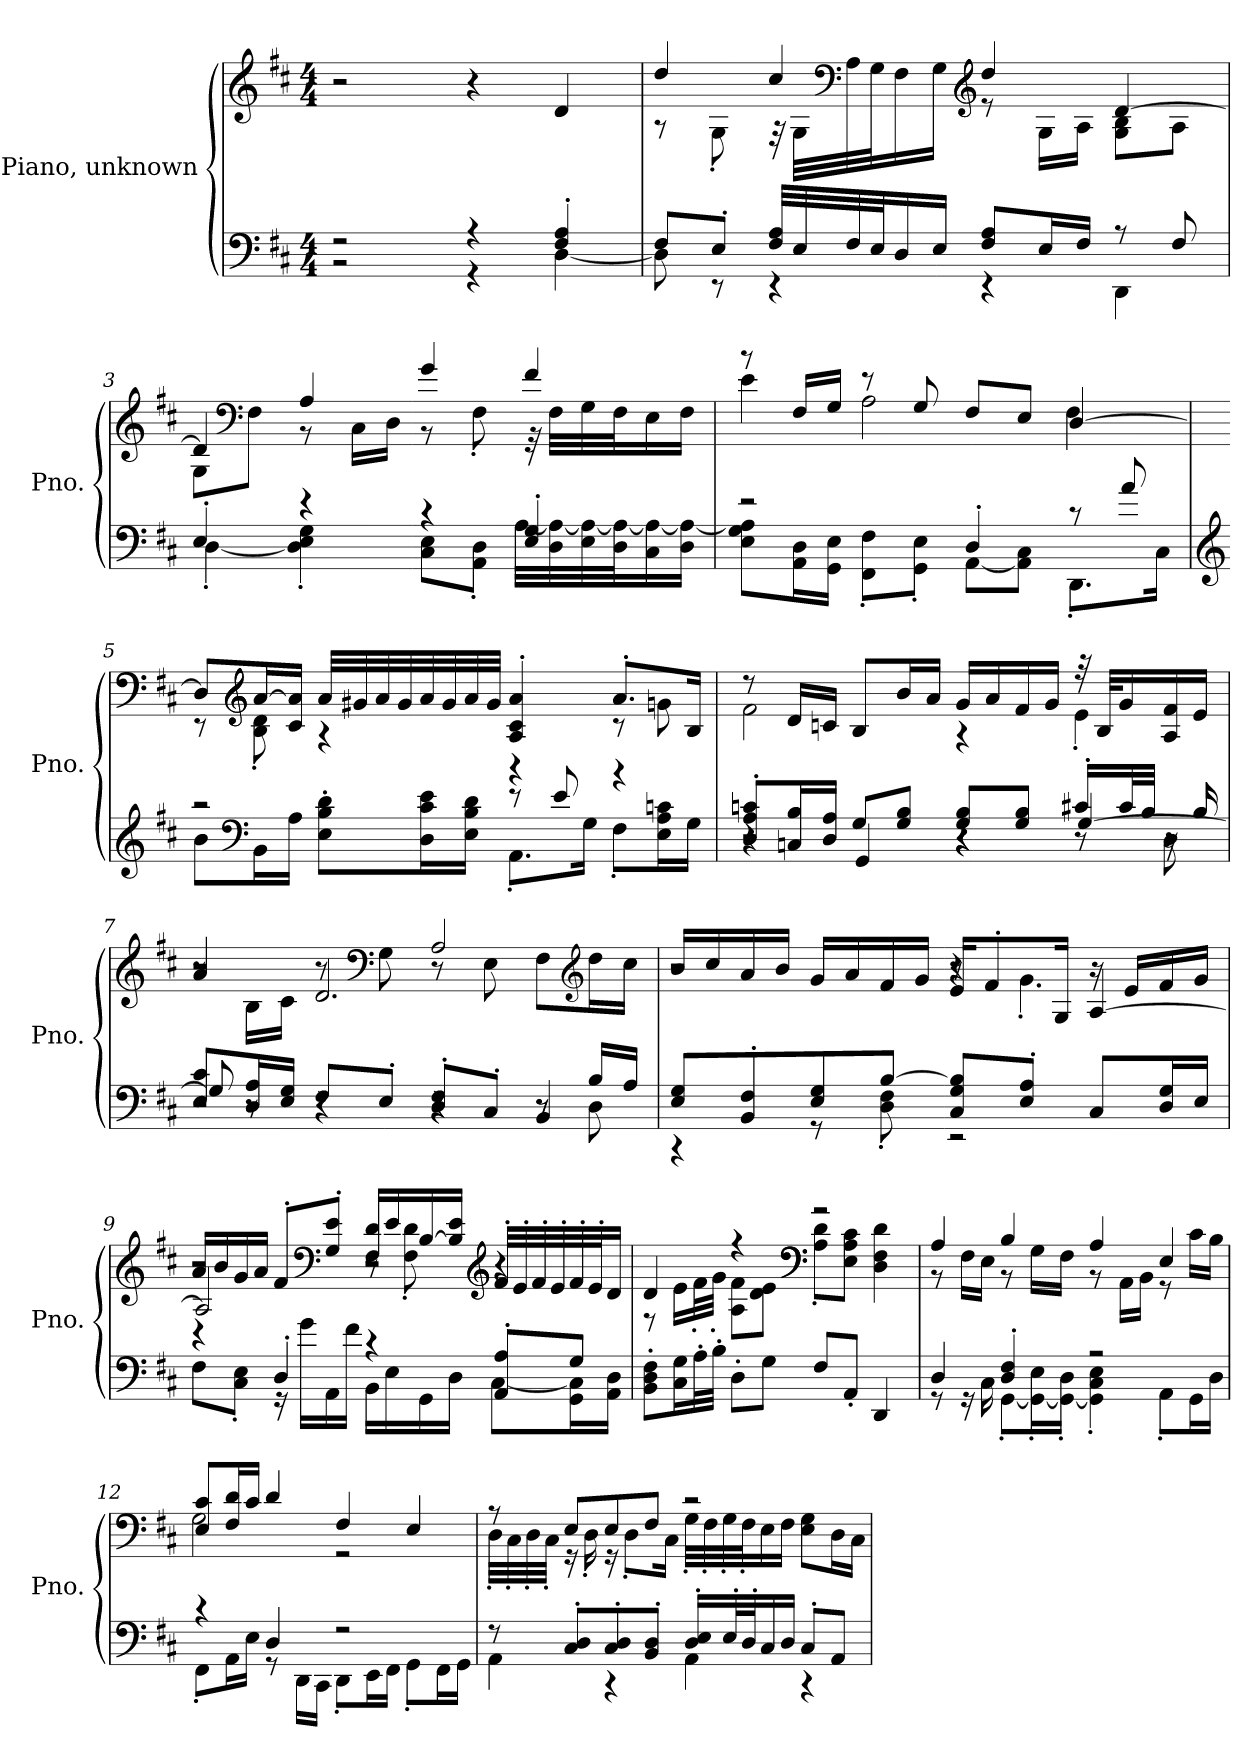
**kern	**kern
*part1	*part1
*staff2	*staff1
*I"Piano, unknown	*
*I'Pno.	*
*clefF4	*clefG2
*k[f#c#]	*k[f#c#]
*M4/4	*M4/4
*MM120	*MM120
=1	=1
*^	*
2r	2r	2r
4r	4r	4r
4F#/' 4A/'	[4D\	4d/
=2	=2	=2
*	*	*^
8F#/L	8D\]	4dd/	8r
8E'/J	8r	.	8G'\
32F#/ 32A/LLL	4r	4cc#/	32r
32E/	.	.	32G\LLL
*	*	*clefF4	*
32F#/	.	.	32A\
32E/J	.	.	32G\J
16D/	.	.	16F#\
16E/JJ	.	.	16G\JJ
*	*	*clefG2	*
8F#/ 8A/L	4r	4dd/	8r
16E/L	.	.	16G\LL
16F#/JJ	.	.	16A\JJ
8r	4DD\	[4d/	8G\ 8B\L
8F#/	.	.	8A\J
=3	=3	=3	=3
4E'/	[4D'\	4d/]	8G\L
*	*	*clefF4	*
.	.	.	8F#\J
4r	4D\]' 4E\' 4G\'	4A/	8r
.	.	.	16C#\LL
.	.	.	16D\JJ
4r	8C#\ 8E\L	4g/	8r
.	8AA\' 8D\'J	.	8F#'\
4E/' 4G/'	[32A\LLL	4f#/	32r
.	32D\ 32A\_	.	32F#\LLL
.	32E\ 32A\_	.	32G\
.	32D\ 32A\_J	.	32F#\J
.	16C#\ 16A\_	.	16E\
.	16D\ 16A\_JJ	.	16F#\JJ
!!LO:LB:g=z	!!
=4	=4	=4	=4
2r	8E\ 8G\ 8A\]L	8r	4e\
.	16AA\ 16D\L	16F#/LL	.
.	16GG\ 16E\JJ	16G/JJ	.
.	8FF#\' 8F#\'L	8r	2A\
.	8GG\' 8E\'J	8G/	.
4D'/	[8AA\L	8F#/L	.
.	8AA\] 8C#\J	8E/J	.
8r	8.DD'\L	[4D/	4F#\
8a/	.	.	.
.	16C#\Jk	.	.
=5	=5	=5	=5
*clefG2	*	*	*
2r	8b\L	8D/L]	8r
*clefF4	*	*clefG2	*
.	16BB\L	[16a/L	8B\' 8d\'
.	16A\JJ	16c#/ 16a/]JJ	.
.	8E\' 8B\' 8d\'L	32a/LLL	4r
.	.	32g#X/	.
.	.	32a/	.
.	.	32g#/	.
.	16D\ 16c#\ 16e\L	32a/	.
.	.	32g#/	.
.	16E\ 16B\ 16d\JJ	32a/	.
.	.	32g#/JJJ	.
8r	8.AA'\L	4A/' 4c#/' 4a/'	4r
8e/	.	.	.
.	16G\Jk	.	.
4r	8F#'\L	8.a'/L	8r
.	16E\ 16A\ 16cn\L	.	8gn\
.	16G\JJ	16B/Jk	.
!!LO:LB:g=z	!!
=6	=6	=6	=6
*	*^	*	*
8D/' 8A/' 8cn/'L	2r	4r	8r	2f#\
16Cn/ 16B/L	.	.	16d/LL	.
16D/ 16A/JJ	.	.	16cn/JJ	.
8G/L	.	4GG/	8B/L	.
8G/ 8B/J	.	.	16b/L	.
.	.	.	16a/JJ	.
8G/ 8B/L	4r	4r	16g/LL	4r
.	.	.	16a/	.
8G/ 8B/J	.	.	16f#/	.
.	.	.	16g/JJ	.
16c#X'/LL	8r	[4G/	32r	4e'\
.	.	.	32B/KLL	.
32c#/L	.	.	16g/	.
32B/JJJ	.	.	.	.
16r	8D\	.	16A/ 16f#/	.
16B/	.	.	16e/JJ	.
=7	=7	=7	=7	=7
*	*	*	*	*^
8E/ 8c#/L	2r	8G/]	4a/	8r	2r
16D/ 16A/L	.	8r	.	16B\LL	.
16E/ 16G/JJ	.	.	.	16c#\JJ	.
8F#/L	.	4r	2.d/	8r	.
*	*	*	*clefF4	*	*
8E'/J	.	.	.	8G\	.
8D/' 8F#/'L	4r	4r	.	8r	2A/
8C#'/J	.	.	.	8E\	.
8r	8r	4BB/	.	8F#\L	.
*	*	*	*clefG2	*	*
16B/LL	8D\	.	.	16dd\L	.
16A/JJ	.	.	.	16cc#\JJ	.
*	*v	*v	*	*	*
!!LO:LB:g=z	!!	!!
=8	=8	=8	=8	=8
8E/ 8G/L	4r	16b/LL	2r	2r
.	.	16cc#/	.	.
8BB/' 8F#/'	.	16a/	.	.
.	.	16b/JJ	.	.
8E/ 8G/	8r	16g/LL	.	.
.	.	16a/	.	.
[8B/J	8D\' 8F#\'	16f#/	.	.
.	.	16g/JJ	.	.
8C#/ 8G/ 8B/]L	2r	16e/KL	8r	4r
.	.	8f#'/	.	.
8E/' 8A/'J	.	.	4.g'\	.
.	.	16G/Jk	.	.
8C#/L	.	16r	.	[4A/
.	.	16e/LL	.	.
16D/ 16G/L	.	16f#/	.	.
16E/JJ	.	16g/JJ	.	.
=9	=9	=9	=9	=9
4r	8F#\L	16a/LL	2r	2A/]
.	.	16b/	.	.
.	8C#\' 8E\'J	16g/	.	.
.	.	16a/JJ	.	.
4D'/	16r	8f#'/L	.	.
.	16g\LL	.	.	.
*	*	*clefF4	*	*
.	16AA\	8G/' 8e/'J	.	.
.	16f#\JJ	.	.	.
4r	16BB\LL	16F#/ 16d/LL	8r	2r
.	16E\	16e/	.	.
.	16GG\	[16B/	8F#\' 8d\'	.
.	16D\JJ	16B/] 16e/JJ	.	.
*	*	*clefG2	*	*
8AA/' 8A/'L	[8C#\L	32f#'/LLL	4r	.
.	.	32e'/	.	.
.	.	32f#'/	.	.
.	.	32e'/	.	.
8G/J	16GG\ 16C#\]L	32f#'/	.	.
.	.	32e'/J	.	.
.	16AA\ 16D\JJ	16d/JJ	.	.
*v	*v	*	*	*
*	*	*v	*v
!!LO:LB:g=z
=10	=10	=10
8BB\' 8D\' 8F#\'L	4d/	8r
16C#\ 16G\L	.	16e\LL
32A'\L	.	32f#'\L
32B'\JJJ	.	32g'\JJJ
8D'\L	4r	8A\ 8f#\L
8G\J	.	8d\ 8e\J
*	*clefF4	*
8F#/L	2r	8A\' 8d\'L
8AA'/J	.	8E\ 8A\ 8c#\J
4DD/	.	4D\ 4F#\ 4d\
=11	=11	=11
*^	*	*
4D/	8r	4A/	8r
.	16r	.	16F#\LL
.	16C#\	.	16E\JJ
4D/' 4F#/'	[8GG'\L	4B/	8r
.	16GG\_' 16E\'L	.	16G\LL
.	16GG\_' 16D\'JJ	.	16F#\JJ
2r	4GG\]' 4C#\' 4E\'	4A/	8r
.	.	.	16AA\LL
.	.	.	16BB\JJ
.	8AA'\L	4E/	8r
.	16GG\L	.	16c#\LL
.	16D\JJ	.	16B\JJ
=12	=12	=12	=12
4r	8FF#'\L	8E/ 8c#/L	2G\
.	16AA\L	16F#/ 16d/L	.
.	16E\JJ	16c#/JJ	.
4D/	8r	4d/	.
.	16DD\LL	.	.
.	16CC#\JJ	.	.
2r	8DD'\L	4F#/	2r
.	16EE\L	.	.
.	16FF#\JJ	.	.
.	8GG'\L	4E/	.
.	16FF#\L	.	.
.	16GG\JJ	.	.
!!LO:LB:g=z	!!
=13	=13	=13	=13
8r	4AA\	8r	32D'\LLL
.	.	.	32C#'\
.	.	.	32D'\
.	.	.	32C#'\JJJ
8C#/' 8D/'L	.	8E/L	16r
.	.	.	16D'\
8C#/' 8D/'	4r	8E/	16r
.	.	.	8D'\L
8BB/' 8D/'J	.	8F#/J	.
.	.	.	16C#\Jk
16D/' 16E/'LL	4AA\	2r	32G'\LLL
.	.	.	32F#'\
32E'/L	.	.	32G'\
32D'/J	.	.	32F#'\J
16C#/	.	.	16E\
16D/JJ	.	.	16F#\JJ
8C#'/L	4r	.	8E\ 8G\L
8AA/J	.	.	16D\L
.	.	.	16C#\JJ
*v	*v	*	*
*	*v	*v
=	=
*-	*-
